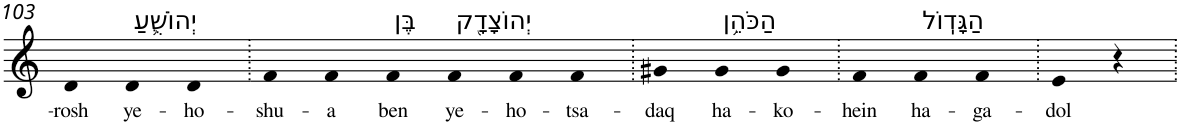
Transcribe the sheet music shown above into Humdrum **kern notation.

**kern	**text
*part1	*part1
*staff1	*staff1
*I"Piano	*
*I'Pno	*
!!LO:PB:g=z
*clefG2	*
*k[]	*
=103	=103
!	!LO:LY:b
4d	-rosh
!LO:TX:a:t=יְהוֹשֻׁ֥עַ	!
!	!LO:LY:b
4d	ye-
!	!LO:LY:b
4d	-ho-
=104.	=104.
!	!LO:LY:b
4f	-shu-
!	!LO:LY:b
4f	-a
!LO:TX:a:t=בֶּן	!
!	!LO:LY:b
4f	ben
!LO:TX:a:t=יְהוֹצָדָ֖ק	!
!	!LO:LY:b
4f	ye-
!	!LO:LY:b
4f	-ho-
!	!LO:LY:b
4f	-tsa-
=105.	=105.
!	!LO:LY:b
4g#X	-daq
!LO:TX:a:t=הַכֹּהֵ֥ן	!
!	!LO:LY:b
4g#	ha-
!	!LO:LY:b
4g#	-ko-
=106.	=106.
!	!LO:LY:b
4f	-hein
!LO:TX:a:t=הַגָּדֽוֹל	!
!	!LO:LY:b
4f	ha-
!	!LO:LY:b
4f	-ga-
=107.	=107.
!	!LO:LY:b
4e	-dol
4r	.
=.	=.
*-	*-
